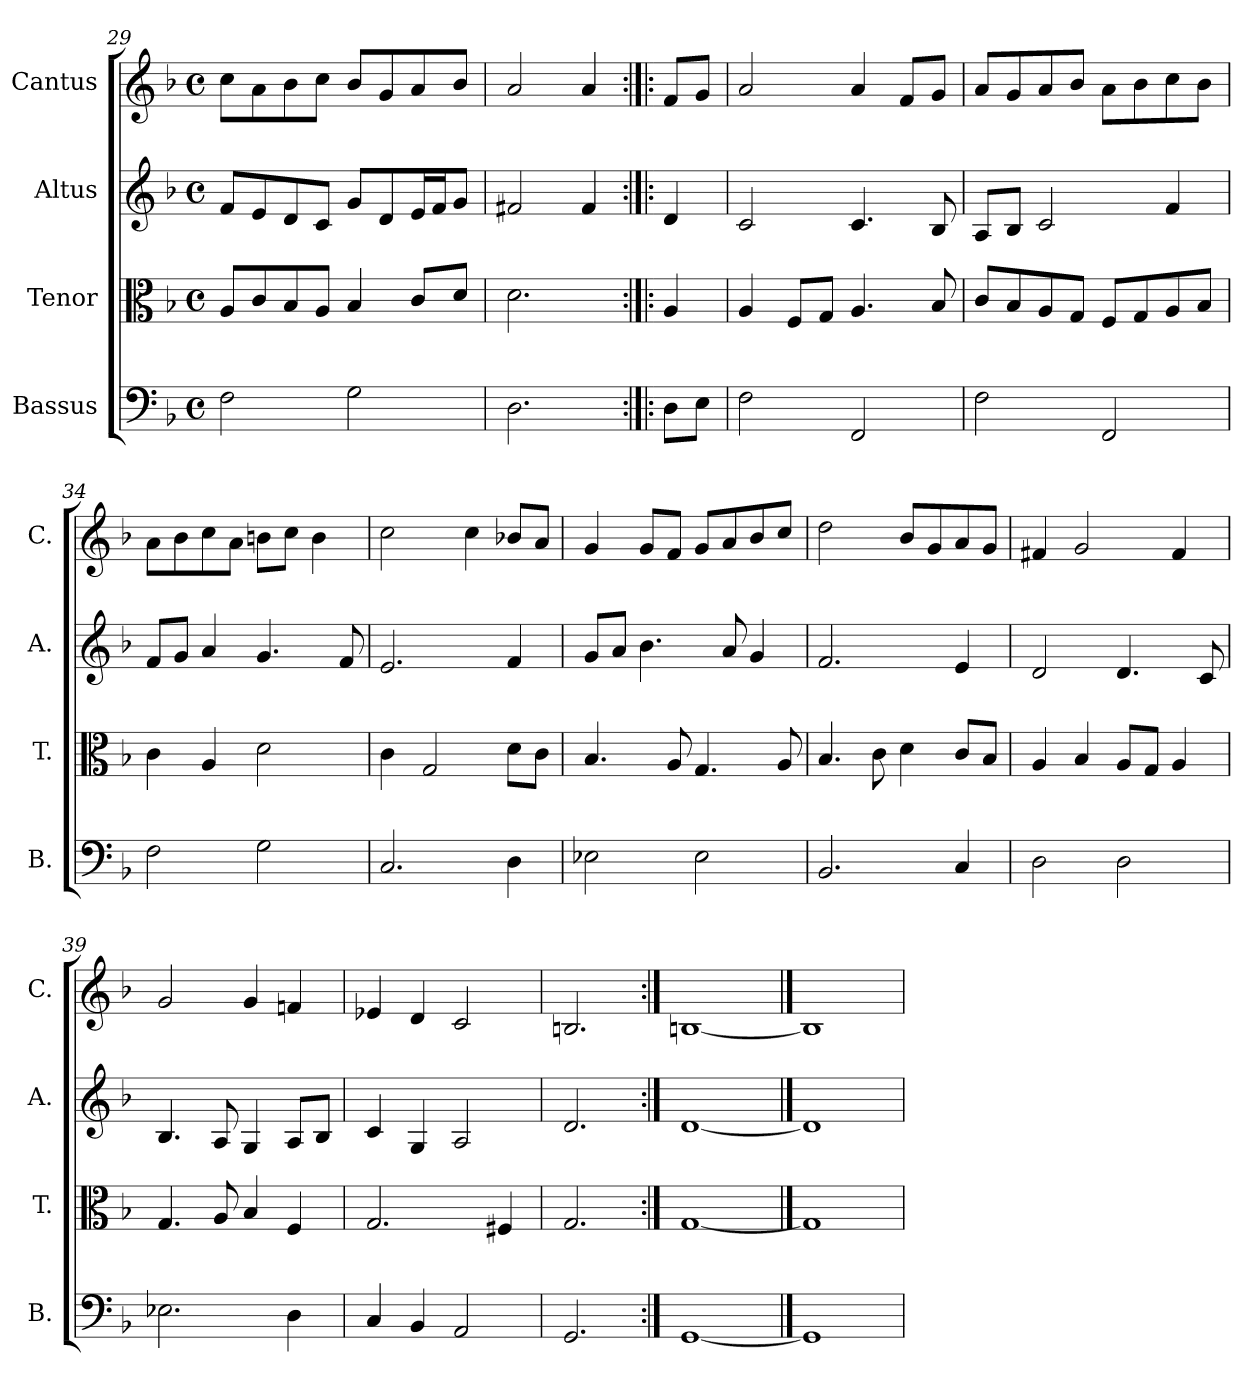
**kern	**kern	**kern	**kern
*part4	*part3	*part2	*part1
*staff4	*staff3	*staff2	*staff1
*I"Bassus	*I"Tenor	*I"Altus	*I"Cantus
*I'B.	*I'T.	*I'A.	*I'C.
*clefF4	*clefC3	*clefG2	*clefG2
*k[b-]	*k[b-]	*k[b-]	*k[b-]
*F:	*F:	*F:	*F:
*M4/4	*M4/4	*M4/4	*M4/4
*met(c)	*met(c)	*met(c)	*met(c)
=29	=29	=29	=29
2F\	8A/L	8f/L	8cc\L
.	8c/	8e/	8a\
.	8B-/	8d/	8b-\
.	8A/J	8c/J	8cc\J
2G\	4B-/	8g/L	8b-/L
.	.	8d/	8g/
.	8c/L	16e/L	8a/
.	.	16f/J	.
.	8d/J	8g/J	8b-/J
=30	=30	=30	=30
2.D\	2.d\	2f#X/	2a/
.	.	4f#/	4a/
=31:|!|:	=31:|!|:	=31:|!|:	=31:|!|:
8D\L	4A/	4d/	8f/L
8E\J	.	.	8g/J
=32	=32	=32	=32
2F\	4A/	2c/	2a/
.	8F/L	.	.
.	8G/J	.	.
2FF/	4.A/	4.c/	4a/
.	.	.	8f/L
.	8B-/	8B-/	8g/J
=33	=33	=33	=33
2F\	8c/L	8A/L	8a/L
.	8B-/	8B-/J	8g/
.	8A/	2c/	8a/
.	8G/J	.	8b-/J
2FF/	8F/L	.	8a\L
.	8G/	.	8b-\
.	8A/	4f/	8cc\
.	8B-/J	.	8b-\J
=34	=34	=34	=34
2F\	4c\	8f/L	8a\L
.	.	8g/J	8b-\
.	4A/	4a/	8cc\
.	.	.	8a\J
2G\	2d\	4.g/	8bn\L
.	.	.	8cc\J
.	.	.	4b\
.	.	8f/	.
=35	=35	=35	=35
2.C/	4c\	2.e/	2cc\
.	2G/	.	.
.	.	.	4cc\
4D\	8d\L	4f/	8b-X/L
.	8c\J	.	8a/J
=36	=36	=36	=36
2E-X\	4.B-/	8g/L	4g/
.	.	8a/J	.
.	.	4.b-\	8g/L
.	8A/	.	8f/J
2E-\	4.G/	.	8g/L
.	.	8a/	8a/
.	.	4g/	8b-/
.	8A/	.	8cc/J
=37	=37	=37	=37
2.BB-/	4.B-/	2.f/	2dd\
.	8c\	.	.
.	4d\	.	8b-/L
.	.	.	8g/
4C/	8c/L	4e/	8a/
.	8B-/J	.	8g/J
=38	=38	=38	=38
2D\	4A/	2d/	4f#X/
.	4B-/	.	2g/
2D\	8A/L	4.d/	.
.	8G/J	.	.
.	4A/	.	4f#/
.	.	8c/	.
=39	=39	=39	=39
2.E-X\	4.G/	4.B-/	2g/
.	8A/	8A/	.
.	4B-/	4G/	4g/
4D\	4F/	8A/L	4fn/
.	.	8B-/J	.
=40	=40	=40	=40
4C/	2.G/	4c/	4e-X/
4BB-/	.	4G/	4d/
2AA/	.	2A/	2c/
.	4F#X/	.	.
=41	=41	=41	=41
2.GG/	2.G/	2.d/	2.Bn/
=42:|!	=42:|!	=42:|!	=42:|!
[1GG	[1G	[1d	[1Bn
==43	==43	==43	==43
1GG]	1G]	1d]	1B]
=	=	=	=
*-	*-	*-	*-
